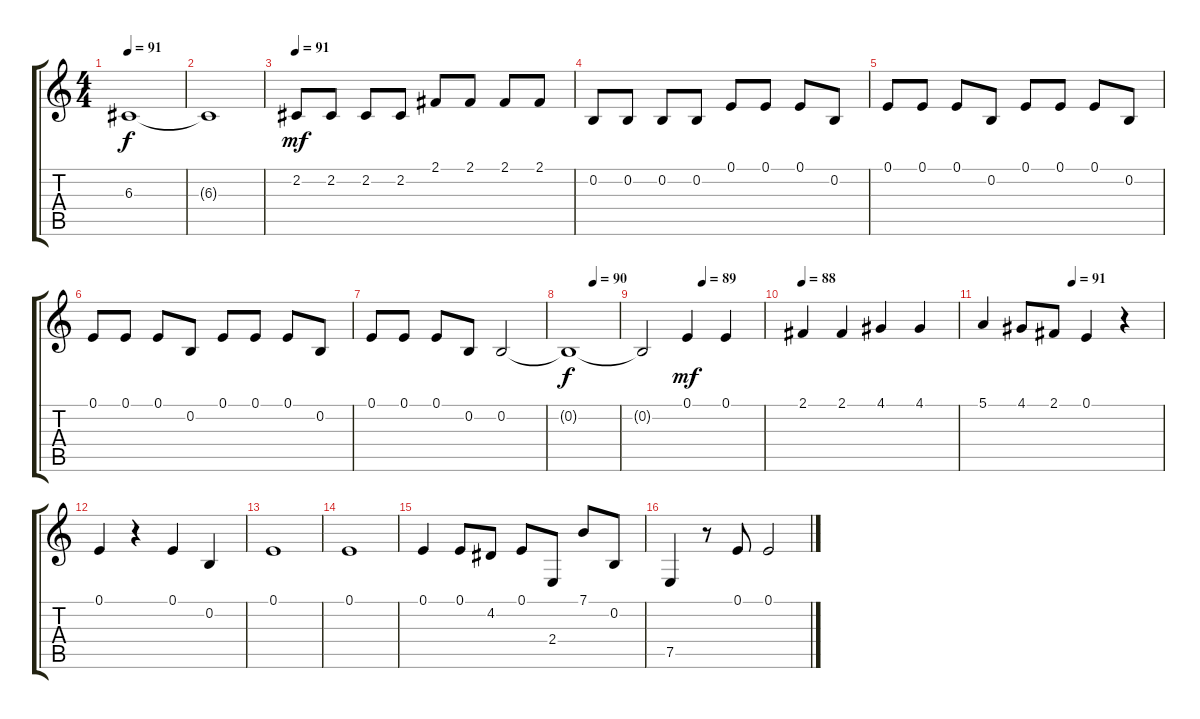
\track "" {instrument stringensemble1}
\staff {score tabs}
\tuning (E4 B3 G3 D3 A2 E2) {hide}
\ts (4 4)
\tempo 91
\clef g2
\ks c
6.3{t}.1{dy f} |
6.3{t}.1 |
\tempo 91
2.2.8{dy mf} 2.2.8 2.2.8 2.2.8 2.1.8 2.1.8 2.1.8 2.1.8 |
0.2.8 0.2.8 0.2.8 0.2.8 0.1.8 0.1.8 0.1.8 0.2.8 |
0.1.8 0.1.8 0.1.8 0.2.8 0.1.8 0.1.8 0.1.8 0.2.8 |
0.1.8 0.1.8 0.1.8 0.2.8 0.1.8 0.1.8 0.1.8 0.2.8 |
0.1.8 0.1.8 0.1.8 0.2.8 0.2.2 |
\tempo (90 0.5)
0.2{t}.1{dy f} |
\tempo (89 0.5)
0.2{t}.2 0.1.4{dy mf} 0.1.4 |
\tempo 88
2.1.4 2.1.4 4.1.4 4.1.4 |
\tempo (91 0.5)
5.1.4 4.1.8 2.1.8 0.1.4 r.4 |
0.1.4 r.4 0.1.4 0.2.4 |
0.1.1 |
0.1.1 |
0.1.4 0.1.8 4.2.8 0.1.8 2.4.8 7.1.8 0.2.8 |
7.5.4 r.8 0.1.8 0.1.2
